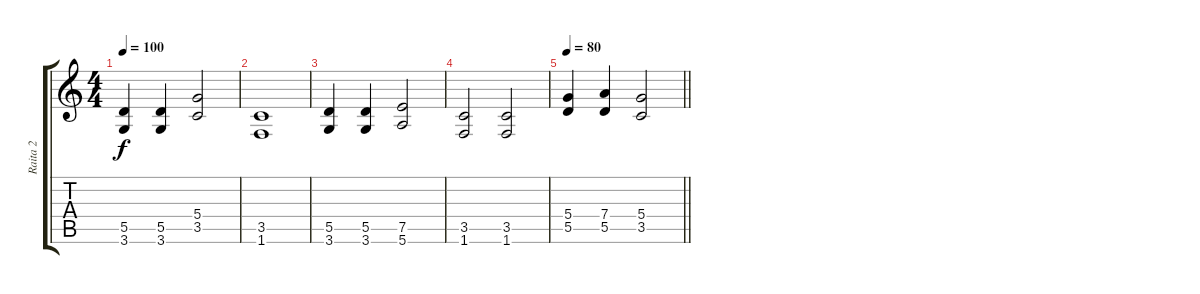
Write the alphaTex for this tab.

\track ("Raita 2" "Raita 2") {instrument overdrivenguitar}
\staff {score tabs}
\tuning (E4 B3 G3 D3 A2 E2) {hide}
\ts (4 4)
\tempo 100
\clef g2
\ks c
(5.5 3.6).4{dy f} (5.5 3.6).4 (5.4 3.5).2 |
(3.5 1.6).1 |
(5.5 3.6).4 (5.5 3.6).4 (7.5 5.6).2 |
(3.5 1.6).2 (3.5 1.6).2 |
\tempo 80
\barLineRight lightlight
(5.4 5.5).4 (7.4 5.5).4 (5.4 3.5).2
